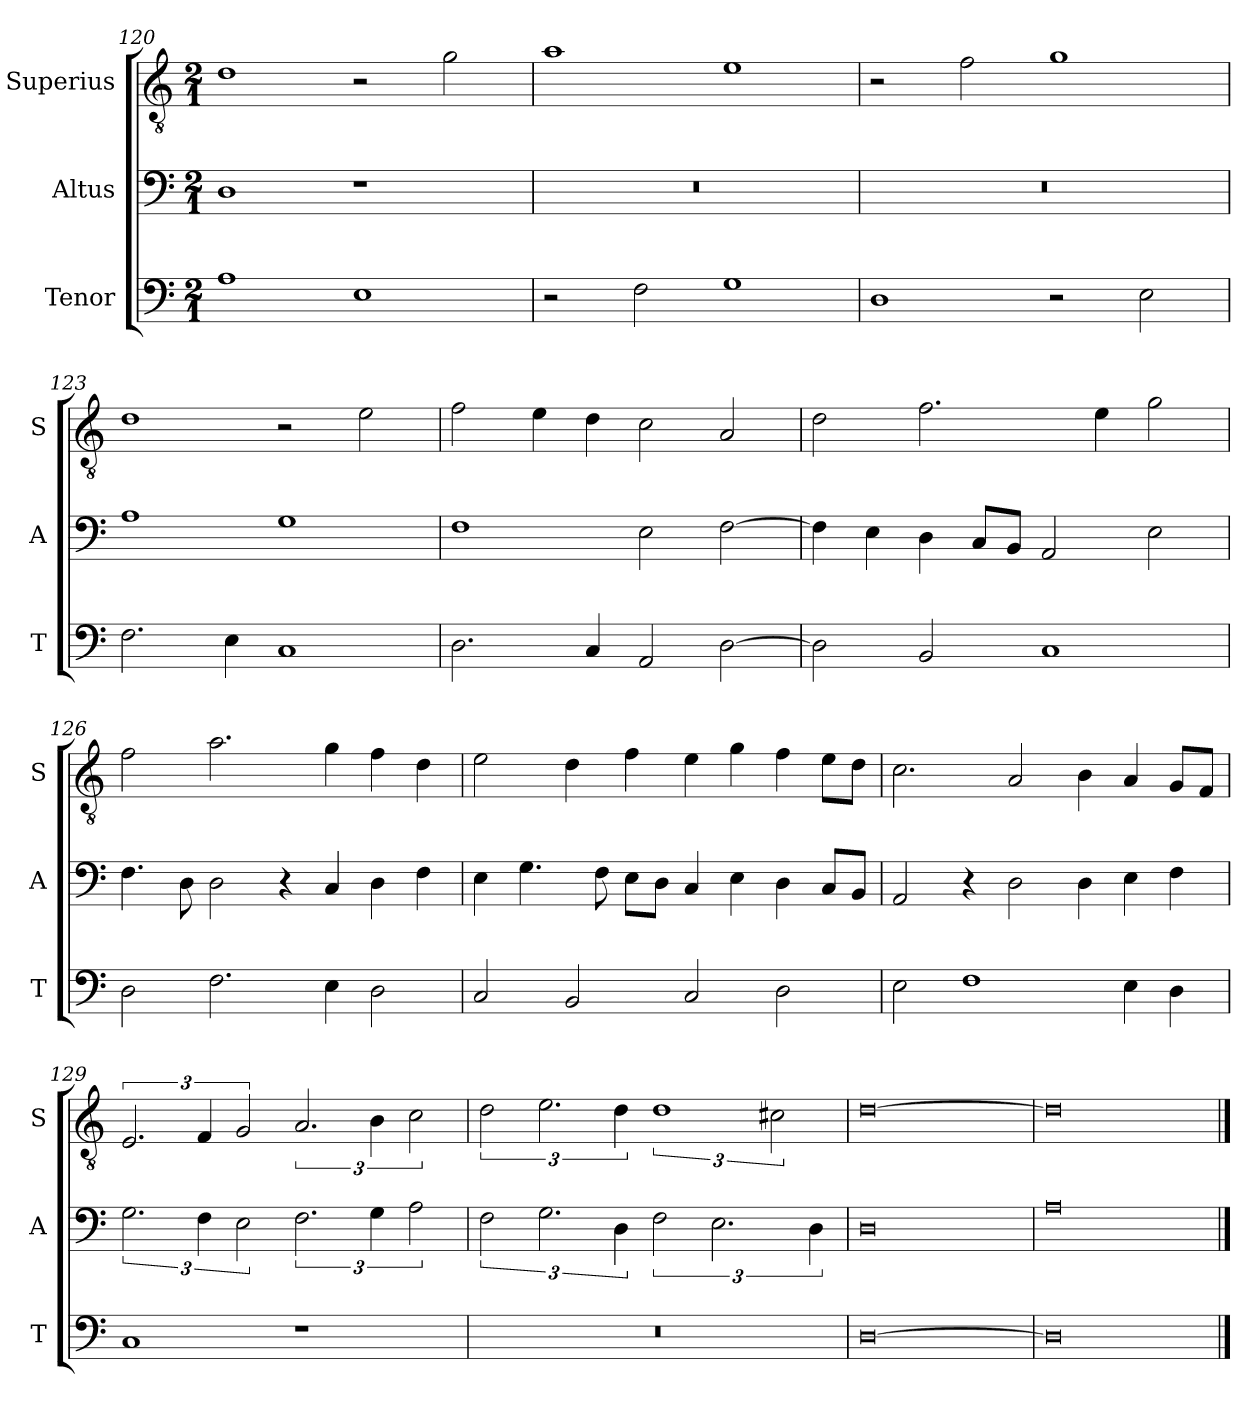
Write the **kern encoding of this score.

**kern	**kern	**kern
*part3	*part2	*part1
*staff3	*staff2	*staff1
*I"Tenor	*I"Altus	*I"Superius
*I'T	*I'A	*I'S
*clefF4	*clefF4	*clefGv2
*k[]	*k[]	*k[]
*M2/1	*M2/1	*M2/1
=120	=120	=120
1A	1D	1d
1E	1r	2r
.	.	2g\
=121	=121	=121
2r	0r	1a
2F\	.	.
1G	.	1e
=122	=122	=122
1D	0r	2r
.	.	2f\
2r	.	1g
2E\	.	.
=123	=123	=123
2.F\	1A	1d
4E\	.	.
1C	1G	2r
.	.	2e\
=124	=124	=124
2.D\	1F	2f\
.	.	4e\
4C/	.	4d\
2AA/	2E\	2c\
[2D\	[2F\	2A/
=125	=125	=125
2D\]	4F\]	2d\
.	4E\	.
2BB/	4D\	2.f\
.	8C/L	.
.	8BB/J	.
1C	2AA/	.
.	.	4e\
.	2E\	2g\
=126	=126	=126
2D\	4.F\	2f\
.	8D\	.
2.F\	2D\	2.a\
.	4r	.
4E\	4C/	4g\
2D\	4D\	4f\
.	4F\	4d\
=127	=127	=127
2C/	4E\	2e\
.	4.G\	.
2BB/	.	4d\
.	8F\	.
.	8E\L	4f\
.	8D\J	.
2C/	4C/	4e\
.	4E\	4g\
2D\	4D\	4f\
.	8C/L	8e\L
.	8BB/J	8d\J
=128	=128	=128
2E\	2AA/	2.c\
1F	4r	.
.	2D\	2A/
.	4D\	4B\
4E\	4E\	4A/
4D\	4F\	8G/L
.	.	8F/J
=129	=129	=129
1C	3.G\	3.E/
.	6F\	6F/
.	3E\	3G/
1r	3.F\	3.A/
.	6G\	6B\
.	3A\	3c\
=130	=130	=130
0r	3F\	3d\
.	3.G\	3.e\
.	6D\	6d\
.	3F\	3%2d
.	3.E\	.
.	.	3c#X\
.	6D\	.
=131	=131	=131
[0D	0D	[0d
=132	=132	=132
0D]	0A	0d]
==	==	==
*-	*-	*-
